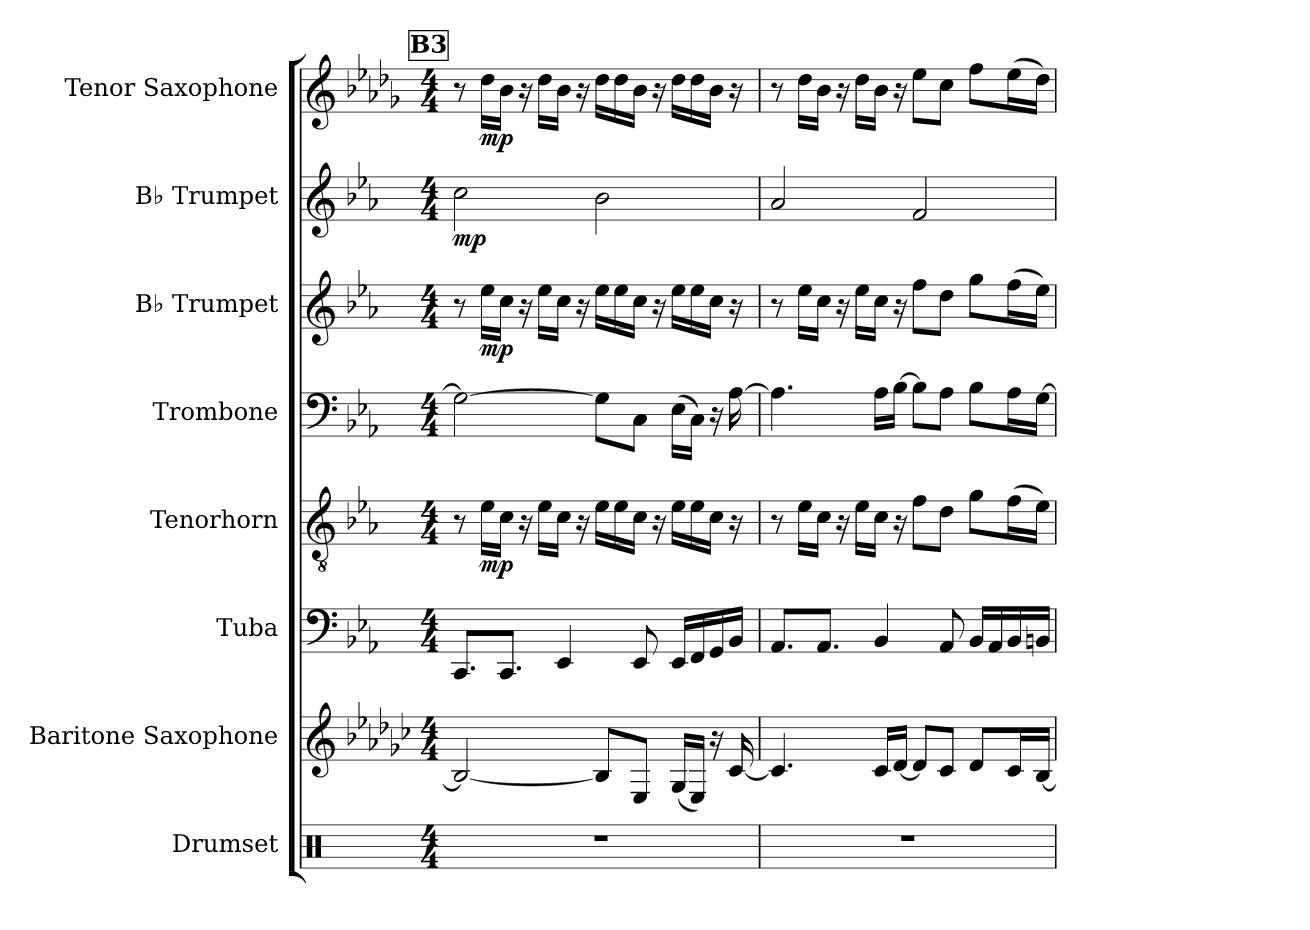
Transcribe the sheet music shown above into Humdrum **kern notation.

**kern	**kern	**kern	**kern	**dynam	**kern	**kern	**dynam	**kern	**dynam	**kern	**dynam
*part8	*part7	*part6	*part5	*part5	*part4	*part3	*part3	*part2	*part2	*part1	*part1
*staff8	*staff7	*staff6	*staff5	*staff5	*staff4	*staff3	*staff3	*staff2	*staff2	*staff1	*staff1
*I"Drumset	*I"Baritone Saxophone	*I"Tuba	*I"Tenorhorn	*	*I"Trombone	*I"B♭ Trumpet	*	*I"B♭ Trumpet	*	*I"Tenor Saxophone	*
*I'D. Set	*I'Bar. Sax.	*I'Tba.	*I'Tenh.	*	*I'Tbn.	*I'B♭ Tpt.	*	*I'B♭ Tpt.	*	*I'T. Sax.	*
*clefX	*clefG2	*clefF4	*clefGv2	*	*clefF4	*clefG2	*	*clefG2	*	*clefG2	*
*	*ITrd12c21	*	*ITrd1c2	*	*	*ITrd1c2	*	*ITrd1c2	*	*ITrd8c14	*
*k[]	*k[b-e-a-d-g-c-]	*k[b-e-a-]	*k[b-e-a-d-g-]	*	*k[b-e-a-]	*k[b-e-a-d-g-]	*	*k[b-e-a-d-g-]	*	*k[b-e-a-d-g-]	*
*M4/4	*M4/4	*M4/4	*M4/4	*	*M4/4	*M4/4	*	*M4/4	*	*M4/4	*
!!LO:REH:place=s1:a:B:fs=14:t=B3
=145	=145	=145	=145	=145	=145	=145	=145	=145	=145	=145	=145
!	!	!	!	!	!	!	!	!	!LO:DY:b	!	!
1r	2BB-_	8.CCL	8r	.	2G_	8r	.	2b-	mp	8r	.
!	!	!	!	!LO:DY:b	!	!	!LO:DY:b	!	!	!	!LO:DY:b
.	.	.	16d-LL	mp	.	16dd-LL	mp	.	.	16d-LL	mp
.	.	8.CCJ	16B-JJ	.	.	16b-JJ	.	.	.	16B-JJ	.
.	.	.	16r	.	.	16r	.	.	.	16r	.
.	.	.	16d-LL	.	.	16dd-LL	.	.	.	16d-LL	.
.	.	4EE-	16B-JJ	.	.	16b-JJ	.	.	.	16B-JJ	.
.	.	.	16r	.	.	16r	.	.	.	16r	.
.	8BB-L]	.	16d-LL	.	8GL]	16dd-LL	.	2a-	.	16d-LL	.
.	.	.	16d-	.	.	16dd-	.	.	.	16d-	.
.	8EE-J	8EE-	16B-JJ	.	8CJ	16b-JJ	.	.	.	16B-JJ	.
.	.	.	16r	.	.	16r	.	.	.	16r	.
.	(>16GG-LL	16EE-LL	16d-LL	.	(>16E-LL	16dd-LL	.	.	.	16d-LL	.
.	16EE-JJ)	16FF	16d-	.	16CJJ)	16dd-	.	.	.	16d-	.
.	16r	16GG	16B-JJ	.	16r	16b-JJ	.	.	.	16B-JJ	.
.	[16C-	16BB-JJ	16r	.	[16A-	16r	.	.	.	16r	.
=146	=146	=146	=146	=146	=146	=146	=146	=146	=146	=146	=146
1r	4.C-]	8.AA-L	8r	.	4.A-]	8r	.	2g-	.	8r	.
.	.	.	16d-LL	.	.	16dd-LL	.	.	.	16d-LL	.
.	.	8.AA-J	16B-JJ	.	.	16b-JJ	.	.	.	16B-JJ	.
.	.	.	16r	.	.	16r	.	.	.	16r	.
.	.	.	16d-LL	.	.	16dd-LL	.	.	.	16d-LL	.
.	16C-LL	4BB-	16B-JJ	.	16A-LL	16b-JJ	.	.	.	16B-JJ	.
.	[16D-JJ	.	16r	.	[16B-JJ	16r	.	.	.	16r	.
.	8D-L]	.	8e-L	.	8B-L]	8ee-L	.	2e-	.	8e-L	.
.	8C-J	8AA-	8cJ	.	8A-J	8ccJ	.	.	.	8cJ	.
.	8D-L	16BB-LL	8fL	.	8B-L	8ffL	.	.	.	8fL	.
.	.	16AA-	.	.	.	.	.	.	.	.	.
.	16C-L	16BB-	(>16e-L	.	16A-L	(>16ee-L	.	.	.	(>16e-L	.
.	[16BB-JJ	16BBnJJ	16d-JJ)	.	[16GJJ	16dd-JJ)	.	.	.	16d-JJ)	.
=	=	=	=	=	=	=	=	=	=	=	=
*-	*-	*-	*-	*-	*-	*-	*-	*-	*-	*-	*-
